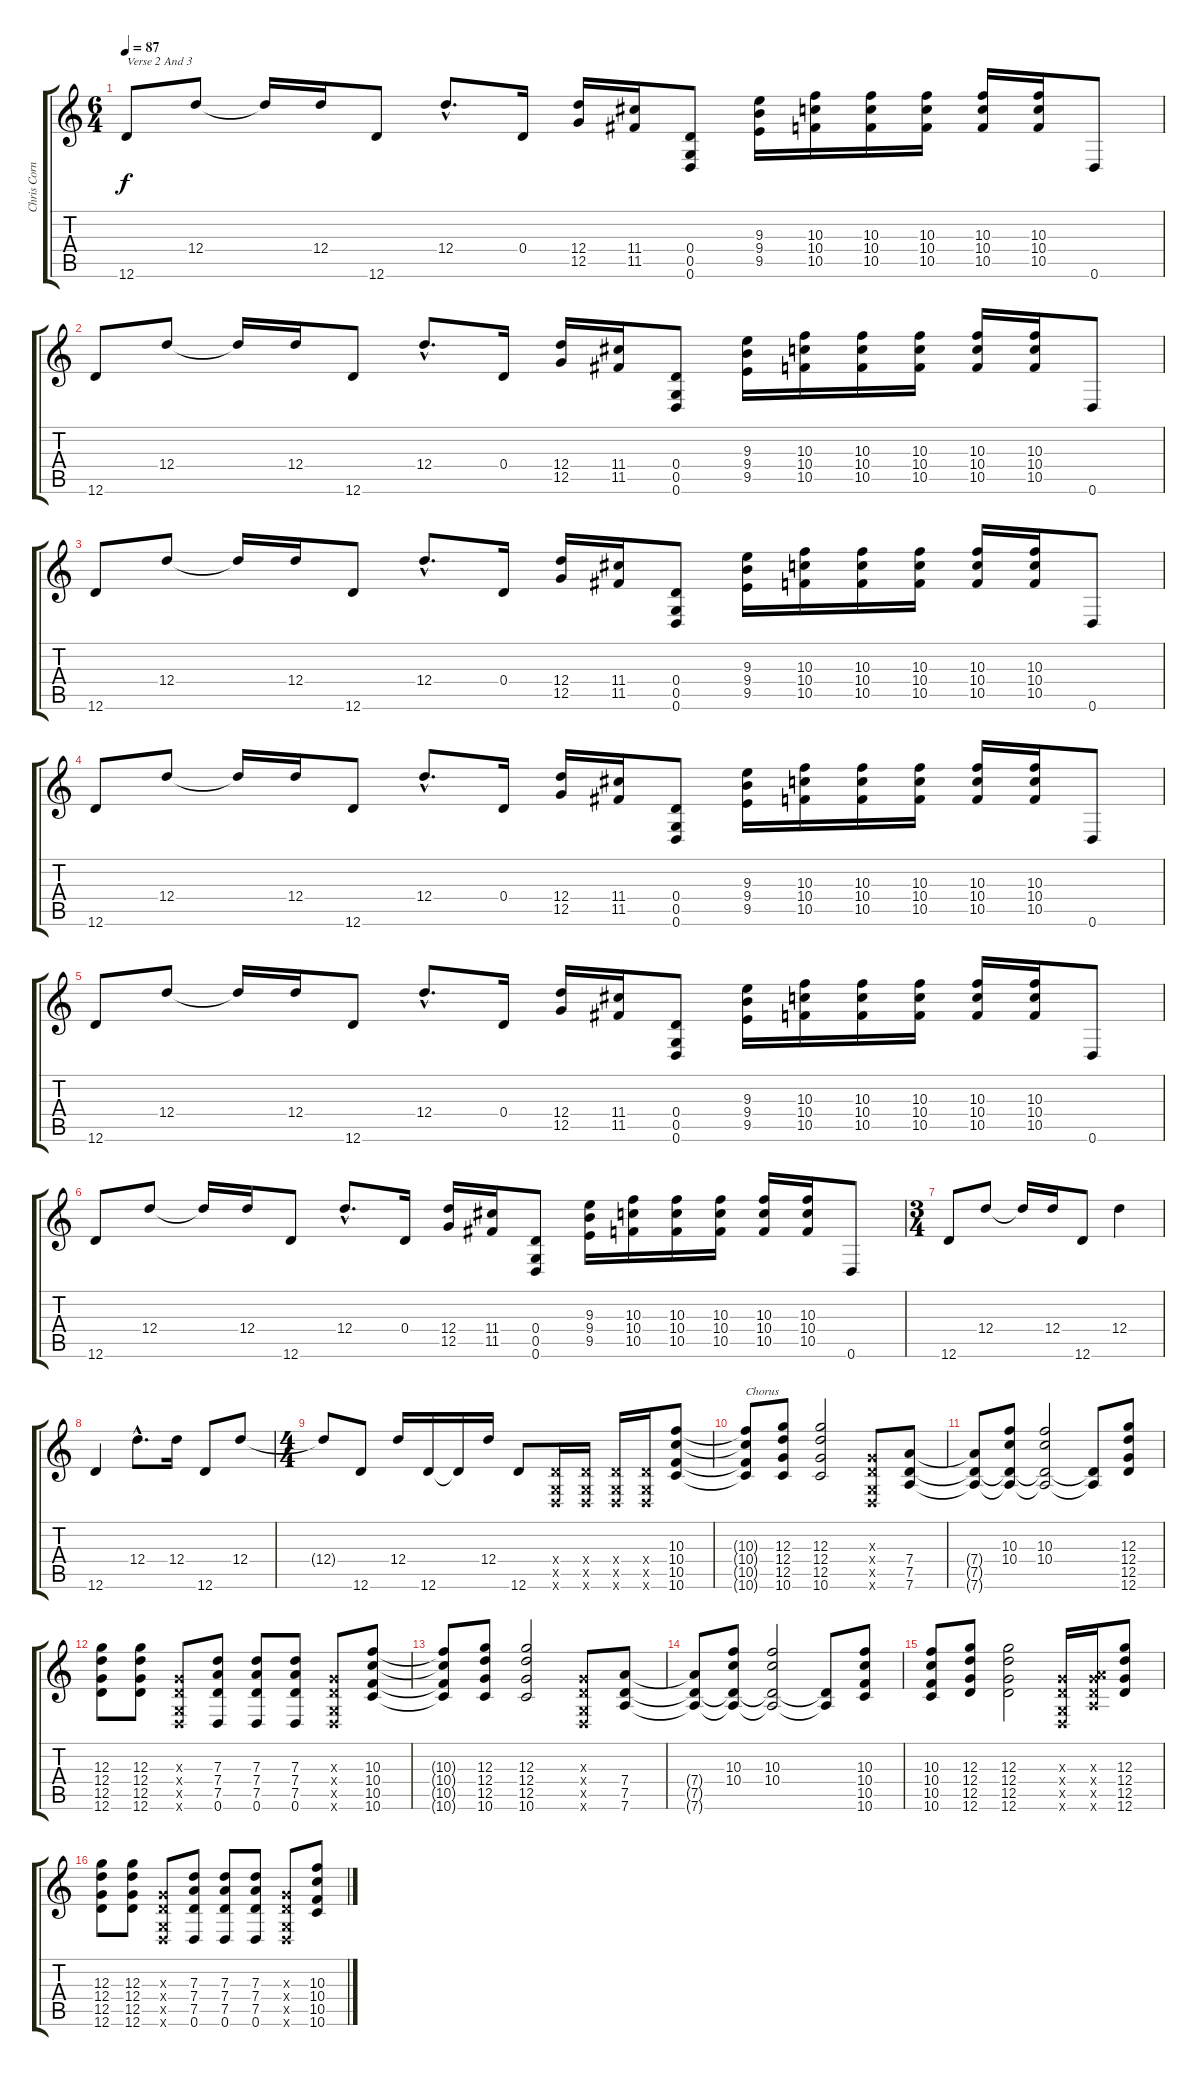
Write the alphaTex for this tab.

\track ("Chris Cornell" "Chris Corn") {instrument overdrivenguitar}
\staff {score tabs}
\tuning (E4 B3 G3 D3 G2 D2) {hide}
\ts (6 4)
\tempo 87
\clef g2
\ks c
12.6.8{txt "Verse 2 And 3" dy f} 12.4.8 12.4{t}.16 12.4.16 12.6.8 12.4{hac}.8{d} 0.4.16 (12.4 12.5).16 (11.4 11.5).16 (0.4 0.5 0.6).8 (9.3 9.4 9.5).16 (10.3 10.4 10.5).16 (10.3 10.4 10.5).16 (10.3 10.4 10.5).16 (10.3 10.4 10.5).16 (10.3 10.4 10.5).16 0.6.8 |
12.6.8 12.4.8 12.4{t}.16 12.4.16 12.6.8 12.4{hac}.8{d} 0.4.16 (12.4 12.5).16 (11.4 11.5).16 (0.4 0.5 0.6).8 (9.3 9.4 9.5).16 (10.3 10.4 10.5).16 (10.3 10.4 10.5).16 (10.3 10.4 10.5).16 (10.3 10.4 10.5).16 (10.3 10.4 10.5).16 0.6.8 |
12.6.8 12.4.8 12.4{t}.16 12.4.16 12.6.8 12.4{hac}.8{d} 0.4.16 (12.4 12.5).16 (11.4 11.5).16 (0.4 0.5 0.6).8 (9.3 9.4 9.5).16 (10.3 10.4 10.5).16 (10.3 10.4 10.5).16 (10.3 10.4 10.5).16 (10.3 10.4 10.5).16 (10.3 10.4 10.5).16 0.6.8 |
12.6.8 12.4.8 12.4{t}.16 12.4.16 12.6.8 12.4{hac}.8{d} 0.4.16 (12.4 12.5).16 (11.4 11.5).16 (0.4 0.5 0.6).8 (9.3 9.4 9.5).16 (10.3 10.4 10.5).16 (10.3 10.4 10.5).16 (10.3 10.4 10.5).16 (10.3 10.4 10.5).16 (10.3 10.4 10.5).16 0.6.8 |
12.6.8 12.4.8 12.4{t}.16 12.4.16 12.6.8 12.4{hac}.8{d} 0.4.16 (12.4 12.5).16 (11.4 11.5).16 (0.4 0.5 0.6).8 (9.3 9.4 9.5).16 (10.3 10.4 10.5).16 (10.3 10.4 10.5).16 (10.3 10.4 10.5).16 (10.3 10.4 10.5).16 (10.3 10.4 10.5).16 0.6.8 |
12.6.8 12.4.8 12.4{t}.16 12.4.16 12.6.8 12.4{hac}.8{d} 0.4.16 (12.4 12.5).16 (11.4 11.5).16 (0.4 0.5 0.6).8 (9.3 9.4 9.5).16 (10.3 10.4 10.5).16 (10.3 10.4 10.5).16 (10.3 10.4 10.5).16 (10.3 10.4 10.5).16 (10.3 10.4 10.5).16 0.6.8 |
\ts (3 4)
12.6.8 12.4.8 12.4{t}.16 12.4.16 12.6.8 12.4.4 |
12.6.4 12.4{hac}.8{d} 12.4.16 12.6.8 12.4.8 |
\ts (4 4)
12.4{t}.8 12.6.8 12.4.16 12.6.16 12.6{t}.16 12.4.16 12.6.8 (0.4{x} 0.5{x} 0.6{x}).16 (0.4{x} 0.5{x} 0.6{x}).16 (0.4{x} 0.5{x} 0.6{x}).16 (0.4{x} 0.5{x} 0.6{x}).16 (10.3 10.4 10.5 10.6).8 |
(10.3{t} 10.4{t} 10.5{t} 10.6{t}).8{txt "Chorus"} (12.3 12.4 12.5 10.6).8 (12.3 12.4 12.5 10.6).2 (0.3{x} 0.4{x} 0.5{x} 0.6{x}).8 (7.4 7.5 7.6).8 |
(7.4{t} 7.5{t} 7.6{t}).8 (10.3 10.4 7.5{t} 7.6{t}).8 (10.3 10.4 7.5{t} 7.6{t}).2 (7.5{t} 7.6{t}).8 (12.3 12.4 12.5 12.6).8 |
(12.3 12.4 12.5 12.6).8 (12.3 12.4 12.5 12.6).8 (0.3{x} 0.4{x} 0.5{x} 0.6{x}).8 (7.3 7.4 7.5 0.6).8 (7.3 7.4 7.5 0.6).8 (7.3 7.4 7.5 0.6).8 (0.3{x} 0.4{x} 0.5{x} 0.6{x}).8 (10.3 10.4 10.5 10.6).8 |
(10.3{t} 10.4{t} 10.5{t} 10.6{t}).8 (12.3 12.4 12.5 10.6).8 (12.3 12.4 12.5 10.6).2 (0.3{x} 0.4{x} 0.5{x} 0.6{x}).8 (7.4 7.5 7.6).8 |
(7.4{t} 7.5{t} 7.6{t}).8 (10.3 10.4 7.5{t} 7.6{t}).8 (10.3 10.4 7.5{t} 7.6{t}).2 (7.5{t} 7.6{t}).8 (10.3 10.4 10.5 10.6).8 |
(10.3 10.4 10.5 10.6).8 (12.3 12.4 12.5 12.6).8 (12.3 12.4 12.5 12.6).2 (0.3{x} 0.4{x} 0.5{x} 0.6{x}).16 (0.3{x} 7.4{x} 7.5{x} 7.6{x}).16 (12.3 12.4 12.5 12.6).8 |
(12.3 12.4 12.5 12.6).8 (12.3 12.4 12.5 12.6).8 (0.3{x} 0.4{x} 0.5{x} 0.6{x}).8 (7.3 7.4 7.5 0.6).8 (7.3 7.4 7.5 0.6).8 (7.3 7.4 7.5 0.6).8 (0.3{x} 0.4{x} 0.5{x} 0.6{x}).8 (10.3 10.4 10.5 10.6).8
